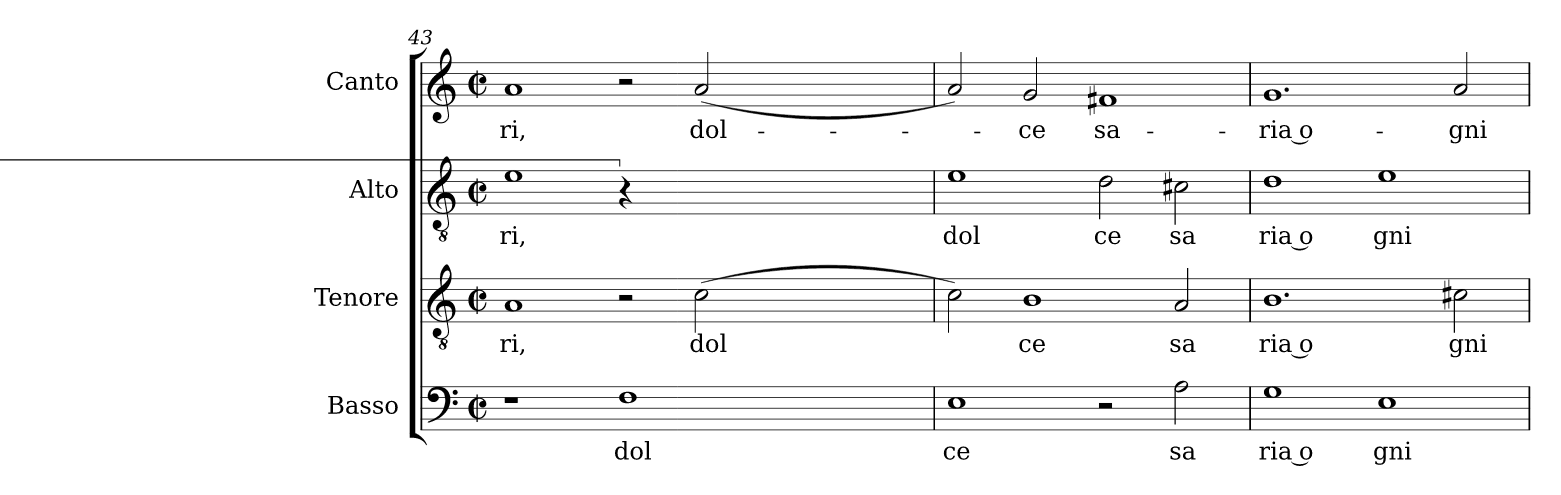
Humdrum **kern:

**kern	**text	**kern	**text	**kern	**text	**kern	**text
*part4	*part4	*part3	*part3	*part2	*part2	*part1	*part1
*staff4	*staff4	*staff3	*staff3	*staff2	*staff2	*staff1	*staff1
*I"Basso	*	*I"Tenore	*	*I"Alto	*	*I"Canto	*
*clefF4	*	*clefGv2	*	*clefGv2	*	*clefG2	*
*M2/2	*	*M2/2	*	*M2/2	*	*M2/2	*
*met(c|)	*	*met(c|)	*	*met(c|)	*	*met(c|)	*
=43	=43	=43	=43	=43	=43	=43	=43
!	!	!	!LO:LY:b:cj	!	!LO:LY:b:cj	!	!LO:LY:b:cj
1r	.	1A	ri,	1e	ri,	1a	-ri,
!	!LO:LY:b:cj	!	!	!LO:N:vis=1	!	!	!
1F	dol	2r	.	4%9r	.	2r	.
!	!	!	!LO:LY:b	!	!	!	!LO:LY:b
.	.	(>2c\	dol	.	.	(<2a/	dol-
1ryy	.	1ryy	.	.	.	1ryy	.
4ryy	.	4ryy	.	.	.	4ryy	.
=44	=44	=44	=44	=44	=44	=44	=44
!	!LO:LY:b:cj	!	!	!	!LO:LY:b:cj	!	!
1E	ce	2c\)	.	1e	dol	2a/)	.
!	!	!	!LO:LY:b:cj	!	!	!	!LO:LY:b:cj
.	.	1B	ce	.	.	2g/	-ce
!	!	!	!	!	!LO:LY:b:cj	!	!LO:LY:b:cj
2r	.	.	.	2d\	ce	1f#X	sa-
!	!LO:LY:b:cj	!	!LO:LY:b:cj	!	!LO:LY:b:cj	!	!
2A\	sa	2A/	sa	2c#X\	sa	.	.
=45	=45	=45	=45	=45	=45	=45	=45
!	!LO:LY:b:rj	!	!LO:LY:b:rj	!	!LO:LY:b:rj	!	!LO:LY:b:rj
1G	ria o	1.B	ria o	1d	ria o	1.g	-ria o-
!	!LO:LY:b:cj	!	!	!	!LO:LY:b:cj	!	!
1E	gni	.	.	1e	gni	.	.
!	!	!	!LO:LY:b:cj	!	!	!	!LO:LY:b:cj
.	.	2c#X\	gni	.	.	2a/	-gni
=	=	=	=	=	=	=	=
*-	*-	*-	*-	*-	*-	*-	*-
